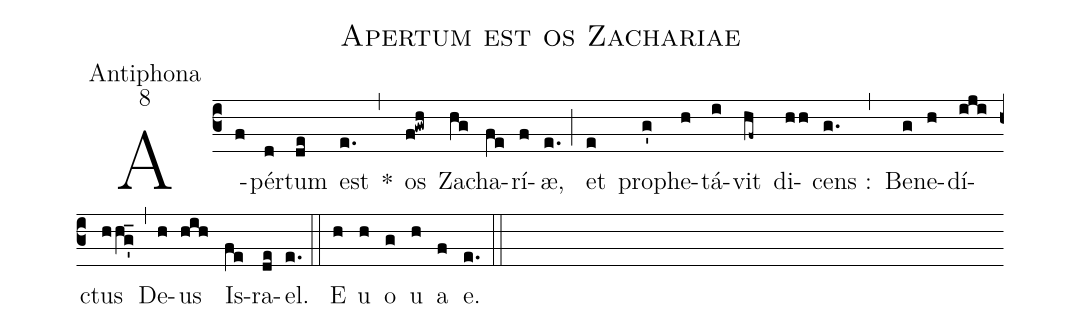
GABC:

name:Apertum est os Zachariae;
office-part:Antiphona;
mode:8;
%%
(c3) A(f)pér(d)tum(de) est(e.) *(,) os(f!gwh) Za(hg)cha(fe)rí(f)æ,(e.) (;) et(e) pro(g')phe(h)tá(i)vit(hf~) di(hh)cens :(g.) (,) Be(g)ne(h)dí(iji)ctus(hhV!g'_) (,) De(h)us(hih) Is(fe)ra(de)el.(e.) (::) E(h) u(h) o(g) u(h) a(f) e.(e.) (::)
